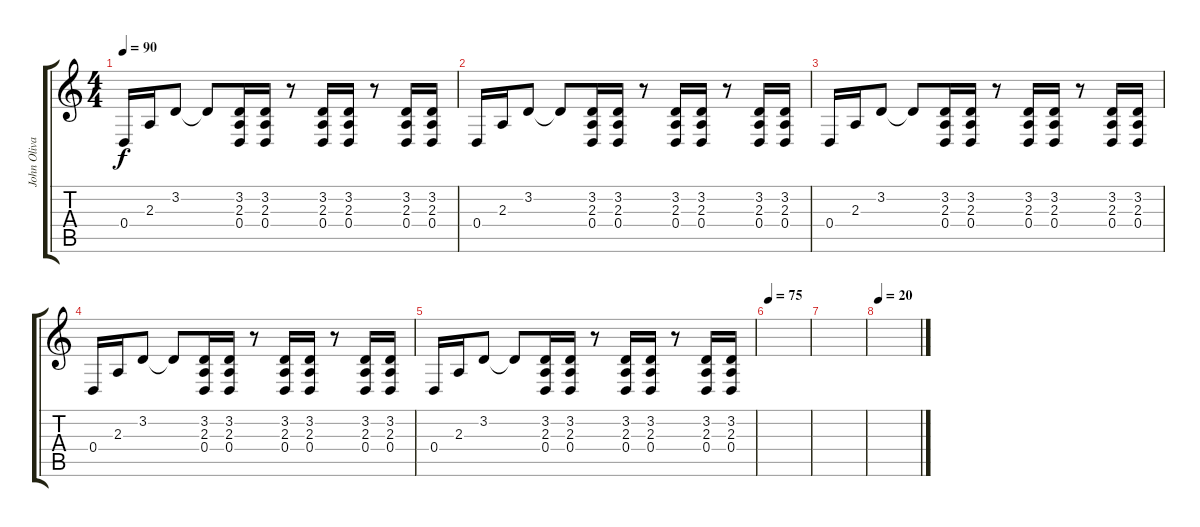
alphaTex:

\track ("John Oliva (L)" "John Oliva") {instrument acousticgrandpiano}
\staff {score tabs}
\tuning (E4 B3 G3 D3 A2 E2) {hide}
\ts (4 4)
\tempo 90
\clef g2
\ks c
0.4.16{dy f} 2.3.16 3.2.8 3.2{t}.8 (3.2 2.3 0.4).16 (3.2 2.3 0.4).16 r.8 (3.2 2.3 0.4).16 (3.2 2.3 0.4).16 r.8 (3.2 2.3 0.4).16 (3.2 2.3 0.4).16 |
0.4.16 2.3.16 3.2.8 3.2{t}.8 (3.2 2.3 0.4).16 (3.2 2.3 0.4).16 r.8 (3.2 2.3 0.4).16 (3.2 2.3 0.4).16 r.8 (3.2 2.3 0.4).16 (3.2 2.3 0.4).16 |
0.4.16 2.3.16 3.2.8 3.2{t}.8 (3.2 2.3 0.4).16 (3.2 2.3 0.4).16 r.8 (3.2 2.3 0.4).16 (3.2 2.3 0.4).16 r.8 (3.2 2.3 0.4).16 (3.2 2.3 0.4).16 |
0.4.16 2.3.16 3.2.8 3.2{t}.8 (3.2 2.3 0.4).16 (3.2 2.3 0.4).16 r.8 (3.2 2.3 0.4).16 (3.2 2.3 0.4).16 r.8 (3.2 2.3 0.4).16 (3.2 2.3 0.4).16 |
0.4.16 2.3.16 3.2.8 3.2{t}.8 (3.2 2.3 0.4).16 (3.2 2.3 0.4).16 r.8 (3.2 2.3 0.4).16 (3.2 2.3 0.4).16 r.8 (3.2 2.3 0.4).16 (3.2 2.3 0.4).16 |
\tempo 75
|
|
\tempo 20
